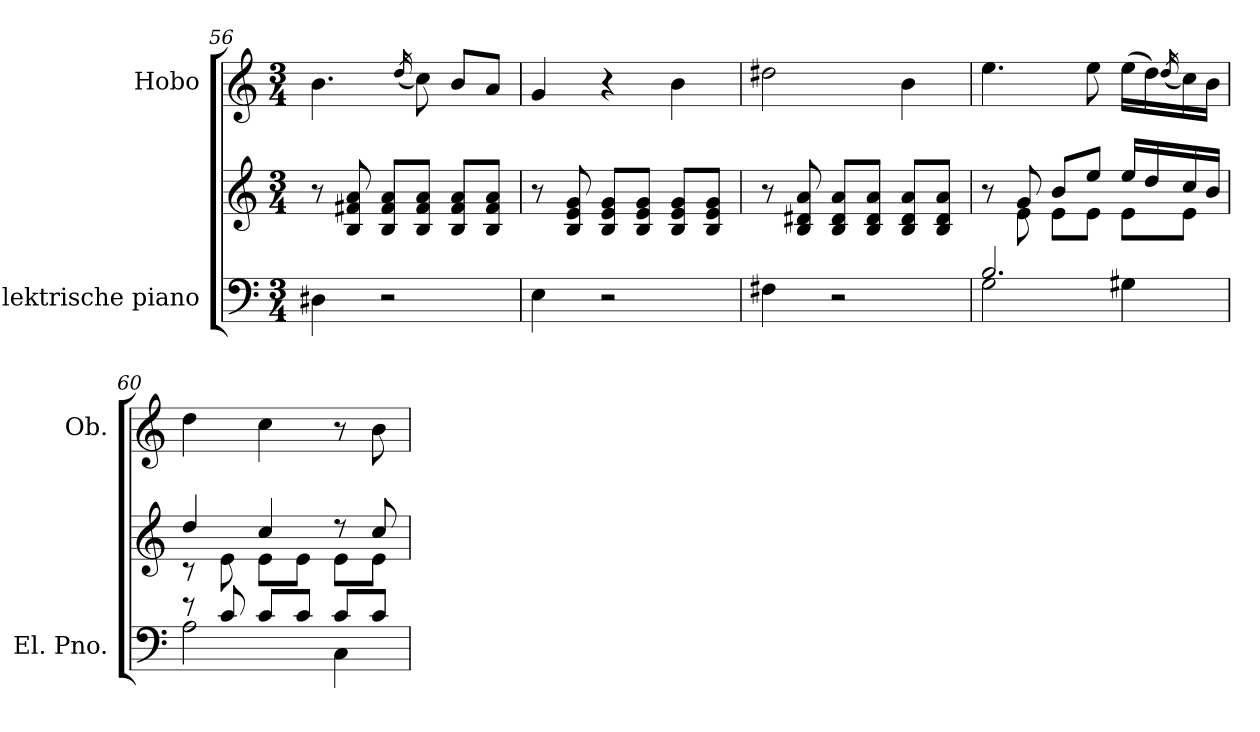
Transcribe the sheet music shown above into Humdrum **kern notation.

**kern	**kern	**kern
*part2	*part2	*part1
*staff3	*staff2	*staff1
*I"Elektrische piano	*	*I"Hobo
*I'El. Pno.	*	*I'Ob.
*clefF4	*clefG2	*clefG2
*k[]	*k[]	*k[]
*M3/4	*M3/4	*M3/4
=56	=56	=56
4D#X\	8r	4.b\
.	8B/ 8f#X/ 8a/	.
2r	8B/ 8f#/ 8a/L	.
.	.	(16qdd/
.	8B/ 8f#/ 8a/J	8cc\)
.	8B/ 8f#/ 8a/L	8b/L
.	8B/ 8f#/ 8a/J	8a/J
!!LO:LB:g=z
=57	=57	=57
4E\	8r	4g/
.	8B/ 8e/ 8g/	.
2r	8B/ 8e/ 8g/L	4r
.	8B/ 8e/ 8g/J	.
.	8B/ 8e/ 8g/L	4b\
.	8B/ 8e/ 8g/J	.
=58	=58	=58
4F#X\	8r	2dd#X\
.	8B/ 8d#X/ 8a/	.
2r	8B/ 8d#/ 8a/L	.
.	8B/ 8d#/ 8a/J	.
.	8B/ 8d#/ 8a/L	4b\
.	8B/ 8d#/ 8a/J	.
=59	=59	=59
*^	*^	*
2.B/	2G\	8r	8ryy	4.ee\
.	.	8g/	8e\	.
.	.	8b/L	8e\L	.
.	.	8ee/J	8e\J	8ee\
.	4G#X\	16ee/LL	8e\L	(16ee\LL
.	.	16dd/	.	16dd\)
.	.	.	.	(16qdd/
.	.	16cc/	8e\J	16cc\)
.	.	16b/JJ	.	16b\JJ
=60	=60	=60	=60	=60
8r	2A\	4dd/	8r	4dd\
8c/	.	.	8e\	.
8c/L	.	4cc/	8e\L	4cc\
8c/J	.	.	8e\J	.
8c/L	4C\	8r	8e\L	8r
8c/J	.	8cc/	8e\J	8b\
*v	*v	*	*	*
*	*v	*v	*
=	=	=
*-	*-	*-
